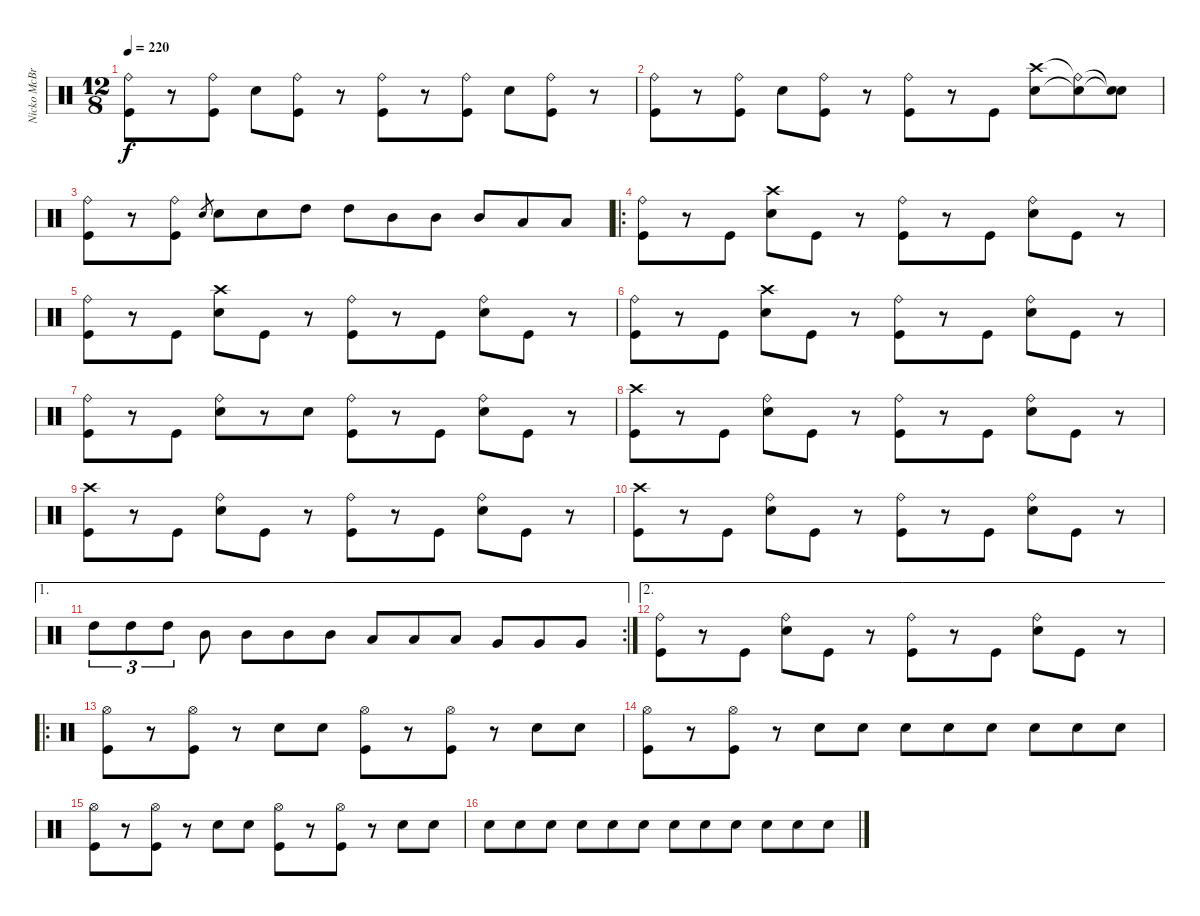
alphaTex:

\track ("Nicko McBrain" "Nicko McBr") {instrument percussion}
\staff {score}
\articulation defaults
\ts (12 8)
\tempo 220
\clef neutral
\ks c
("Ride (bell)" "Kick (hit)").8{dy f} r.8 ("Ride (bell)" "Kick (hit)").8 "Electric Snare (hit)".8 ("Ride (bell)" "Kick (hit)").8 r.8 ("Ride (bell)" "Kick (hit)").8 r.8 ("Ride (bell)" "Kick (hit)").8 "Electric Snare (hit)".8 ("Ride (bell)" "Kick (hit)").8 r.8 |
("Ride (bell)" "Kick (hit)").8 r.8 ("Ride (bell)" "Kick (hit)").8 "Electric Snare (hit)".8 ("Ride (bell)" "Kick (hit)").8 r.8 ("Ride (bell)" "Kick (hit)").8 r.8 "Kick (hit)".8 ("Crash high (hit)" "Electric Snare (hit)").8 ("Ride (bell)"{t} "Snare (hit)"{t}).8 ("Snare (hit)"{t} "Snare (hit)"{t}).8 |
("Ride (bell)" "Kick (hit)").8 r.8 ("Ride (bell)" "Kick (hit)").8 "Electric Snare (hit)".8{gr} "Electric Snare (hit)".8 "Electric Snare (hit)".8 "High Tom (hit)".8 "High Tom (hit)".8 "Mid Tom (hit)".8 "Mid Tom (hit)".8 "Mid Tom (hit)".8 "Low Tom (hit)".8 "Low Tom (hit)".8 |
\ro
("Ride (bell)" "Kick (hit)").8 r.8 "Kick (hit)".8 ("Crash high (hit)" "Electric Snare (hit)").8 "Kick (hit)".8 r.8 ("Ride (bell)" "Kick (hit)").8 r.8 "Kick (hit)".8 ("Ride (bell)" "Electric Snare (hit)").8 "Kick (hit)".8 r.8 |
("Ride (bell)" "Kick (hit)").8 r.8 "Kick (hit)".8 ("Crash high (hit)" "Electric Snare (hit)").8 "Kick (hit)".8 r.8 ("Ride (bell)" "Kick (hit)").8 r.8 "Kick (hit)".8 ("Ride (bell)" "Electric Snare (hit)").8 "Kick (hit)".8 r.8 |
("Ride (bell)" "Kick (hit)").8 r.8 "Kick (hit)".8 ("Crash high (hit)" "Electric Snare (hit)").8 "Kick (hit)".8 r.8 ("Ride (bell)" "Kick (hit)").8 r.8 "Kick (hit)".8 ("Ride (bell)" "Electric Snare (hit)").8 "Kick (hit)".8 r.8 |
("Ride (bell)" "Kick (hit)").8 r.8 "Kick (hit)".8 ("Ride (bell)" "Electric Snare (hit)").8 r.8 "Electric Snare (hit)".8 ("Ride (bell)" "Kick (hit)").8 r.8 "Kick (hit)".8 ("Ride (bell)" "Electric Snare (hit)").8 "Kick (hit)".8 r.8 |
("Crash high (hit)" "Kick (hit)").8 r.8 "Kick (hit)".8 ("Ride (bell)" "Electric Snare (hit)").8 "Kick (hit)".8 r.8 ("Ride (bell)" "Kick (hit)").8 r.8 "Kick (hit)".8 ("Ride (bell)" "Electric Snare (hit)").8 "Kick (hit)".8 r.8 |
("Crash high (hit)" "Kick (hit)").8 r.8 "Kick (hit)".8 ("Ride (bell)" "Electric Snare (hit)").8 "Kick (hit)".8 r.8 ("Ride (bell)" "Kick (hit)").8 r.8 "Kick (hit)".8 ("Ride (bell)" "Electric Snare (hit)").8 "Kick (hit)".8 r.8 |
("Crash high (hit)" "Kick (hit)").8 r.8 "Kick (hit)".8 ("Ride (bell)" "Electric Snare (hit)").8 "Kick (hit)".8 r.8 ("Ride (bell)" "Kick (hit)").8 r.8 "Kick (hit)".8 ("Ride (bell)" "Electric Snare (hit)").8 "Kick (hit)".8 r.8 |
\ae 1
\rc 2 "High Tom (hit)".8{tu (3 2)} "High Tom (hit)".8{tu (3 2)} "High Tom (hit)".8{tu (3 2)} "Mid Tom (hit)".8 "Mid Tom (hit)".8 "Mid Tom (hit)".8 "Mid Tom (hit)".8 "Low Tom (hit)".8 "Low Tom (hit)".8 "Low Tom (hit)".8 "Very Low Tom (hit)".8 "Very Low Tom (hit)".8 "Very Low Tom (hit)".8
|
\ae 2
("Ride (bell)" "Kick (hit)").8 r.8 "Kick (hit)".8 ("Ride (bell)" "Electric Snare (hit)").8 "Kick (hit)".8 r.8 ("Ride (bell)" "Kick (hit)").8 r.8 "Kick (hit)".8 ("Ride (bell)" "Electric Snare (hit)").8 "Kick (hit)".8 r.8 |
\ro
("Hi-Hat (open)" "Kick (hit)").8 r.8 ("Hi-Hat (open)" "Kick (hit)").8 r.8 "Electric Snare (hit)".8 "Electric Snare (hit)".8 ("Hi-Hat (open)" "Kick (hit)").8 r.8 ("Hi-Hat (open)" "Kick (hit)").8 r.8 "Electric Snare (hit)".8 "Electric Snare (hit)".8 |
("Hi-Hat (open)" "Kick (hit)").8 r.8 ("Hi-Hat (open)" "Kick (hit)").8 r.8 "Electric Snare (hit)".8 "Electric Snare (hit)".8 "Electric Snare (hit)".8 "Electric Snare (hit)".8 "Electric Snare (hit)".8 "Electric Snare (hit)".8 "Electric Snare (hit)".8 "Electric Snare (hit)".8 |
("Hi-Hat (open)" "Kick (hit)").8 r.8 ("Hi-Hat (open)" "Kick (hit)").8 r.8 "Electric Snare (hit)".8 "Electric Snare (hit)".8 ("Hi-Hat (open)" "Kick (hit)").8 r.8 ("Hi-Hat (open)" "Kick (hit)").8 r.8 "Electric Snare (hit)".8 "Electric Snare (hit)".8 |
"Electric Snare (hit)".8 "Electric Snare (hit)".8 "Electric Snare (hit)".8 "Electric Snare (hit)".8 "Electric Snare (hit)".8 "Electric Snare (hit)".8 "Electric Snare (hit)".8 "Electric Snare (hit)".8 "Electric Snare (hit)".8 "Electric Snare (hit)".8 "Electric Snare (hit)".8 "Electric Snare (hit)".8
